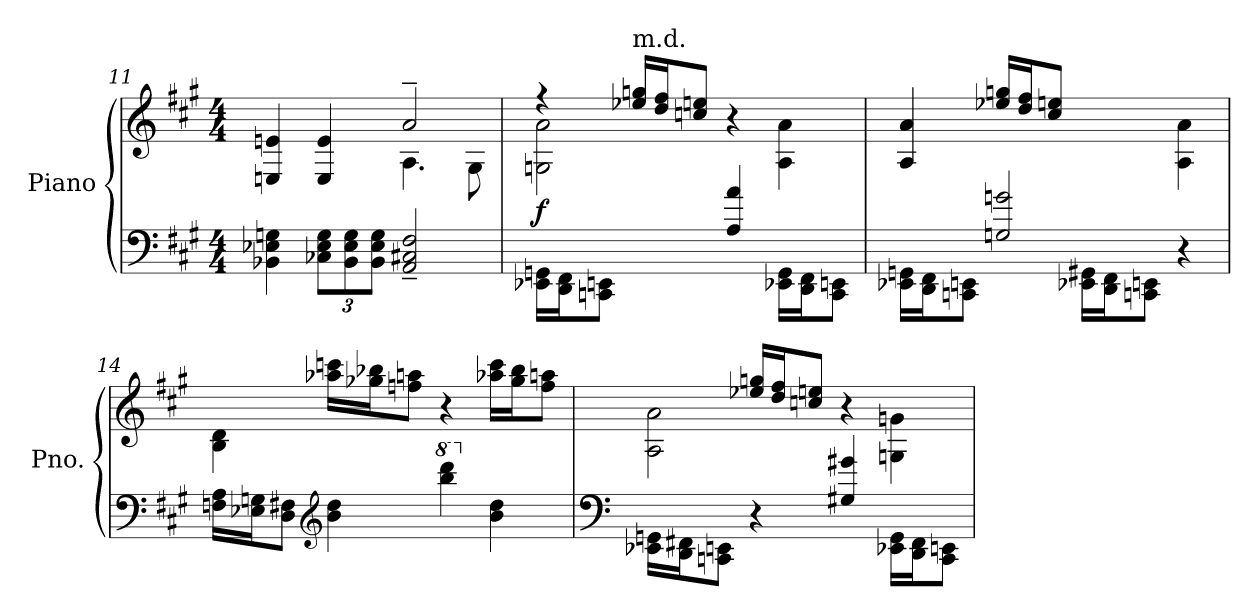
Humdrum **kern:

**kern	**kern	**dynam
*part1	*part1	*part1
*staff2	*staff1	*staff1/2
*I"Piano	*	*
*I'Pno.	*	*
*clefF4	*clefG2	*
*k[f#c#g#]	*k[f#c#g#]	*
*M4/4	*M4/4	*
=11	=11	=11
*	*^	*
4BB-X\ 4E-X\ 4Gn\	4En/ 4en/	2ryy	.
*Xbrackettup	*	*	*
12C-X\ 12E-\ 12G\L	4E/ 4e/	.	.
12BB-\ 12E-\ 12G\	.	.	.
12BB-\ 12E-\ 12G\J	.	.	.
2AA/~ 2C#X/~ 2F#/~	2a~/	4.A\	.
.	.	8G#\	.
=12	=12	=12	=12
!	!	!	!LO:DY:b
16EE-X\ 16GGn\LL	4r	2Gn\ 2a\	f
16DD\ 16FF#\J	.	.	.
8CCn\ 8EEn\J	.	.	.
!	!LO:TX:a:t=m.d.	!	!
8ryy	16ee-X/ 16ggn/LL	.	.
.	16dd/ 16ff#/J	.	.
8ryy	8ccn/ 8een/J	.	.
4A/ 4a/	4r	4ryy	.
16EE-X\ 16GG\LL	4ryy	4A\ 4a\	.
16DD\ 16FF#\J	.	.	.
8CC\ 8EEn\J	.	.	.
*	*v	*v	*
=13	=13	=13
*^	*	*
2ryy	16EE-X\ 16GGn\LL	4A/ 4a/	.
.	16DD\ 16FF#\J	.	.
.	8CCn\ 8EEn\J	.	.
.	2Gn/ 2gn/	16ee-X/ 16ggn/LL	.
.	.	16dd/ 16ff#/J	.
.	.	8cc#/ 8een/J	.
16EE-X\ 16GG#\LL	.	4ryy	.
16DD\ 16FF#\J	.	.	.
8CCn\ 8EEn\J	.	.	.
4ryy	4r	4A\ 4a\	.
*v	*v	*	*
=14	=14	=14
16Fn\ 16A\LL	4B\ 4d\	.
16E-X\ 16Gn\J	.	.
8D\ 8F#X\J	.	.
*clefG2	*	*
4b\ 4dd\	16aa-X\ 16cccn\LL	.
.	16gg-X\ 16bb-X\J	.
.	8ffn\ 8aan\J	.
*8va	*	*
4bbb\ 4dddd\	4r	.
*X8va	*	*
4b\ 4dd\	16aa-X\ 16ccc\LL	.
.	16gg-\ 16bb-\J	.
.	8ff\ 8aan\J	.
=15	=15	=15
*clefF4	*	*
*	*^	*
16EE-X\ 16GGn\LL	4ryy	2A\ 2a\	.
16DD\ 16FF#X\J	.	.	.
8CCn\ 8EEn\J	.	.	.
4r	16ee-X/ 16ggn/LL	.	.
.	16dd/ 16ff#/J	.	.
.	8ccn/ 8een/J	.	.
4G#X/ 4g#X/	4r	2ryy	.
16EE-X\ 16GG\LL	4Gn\ 4gn\	.	.
16DD\ 16FF#\J	.	.	.
8CC\ 8EEn\J	.	.	.
*	*v	*v	*
=	=	=
*-	*-	*-
